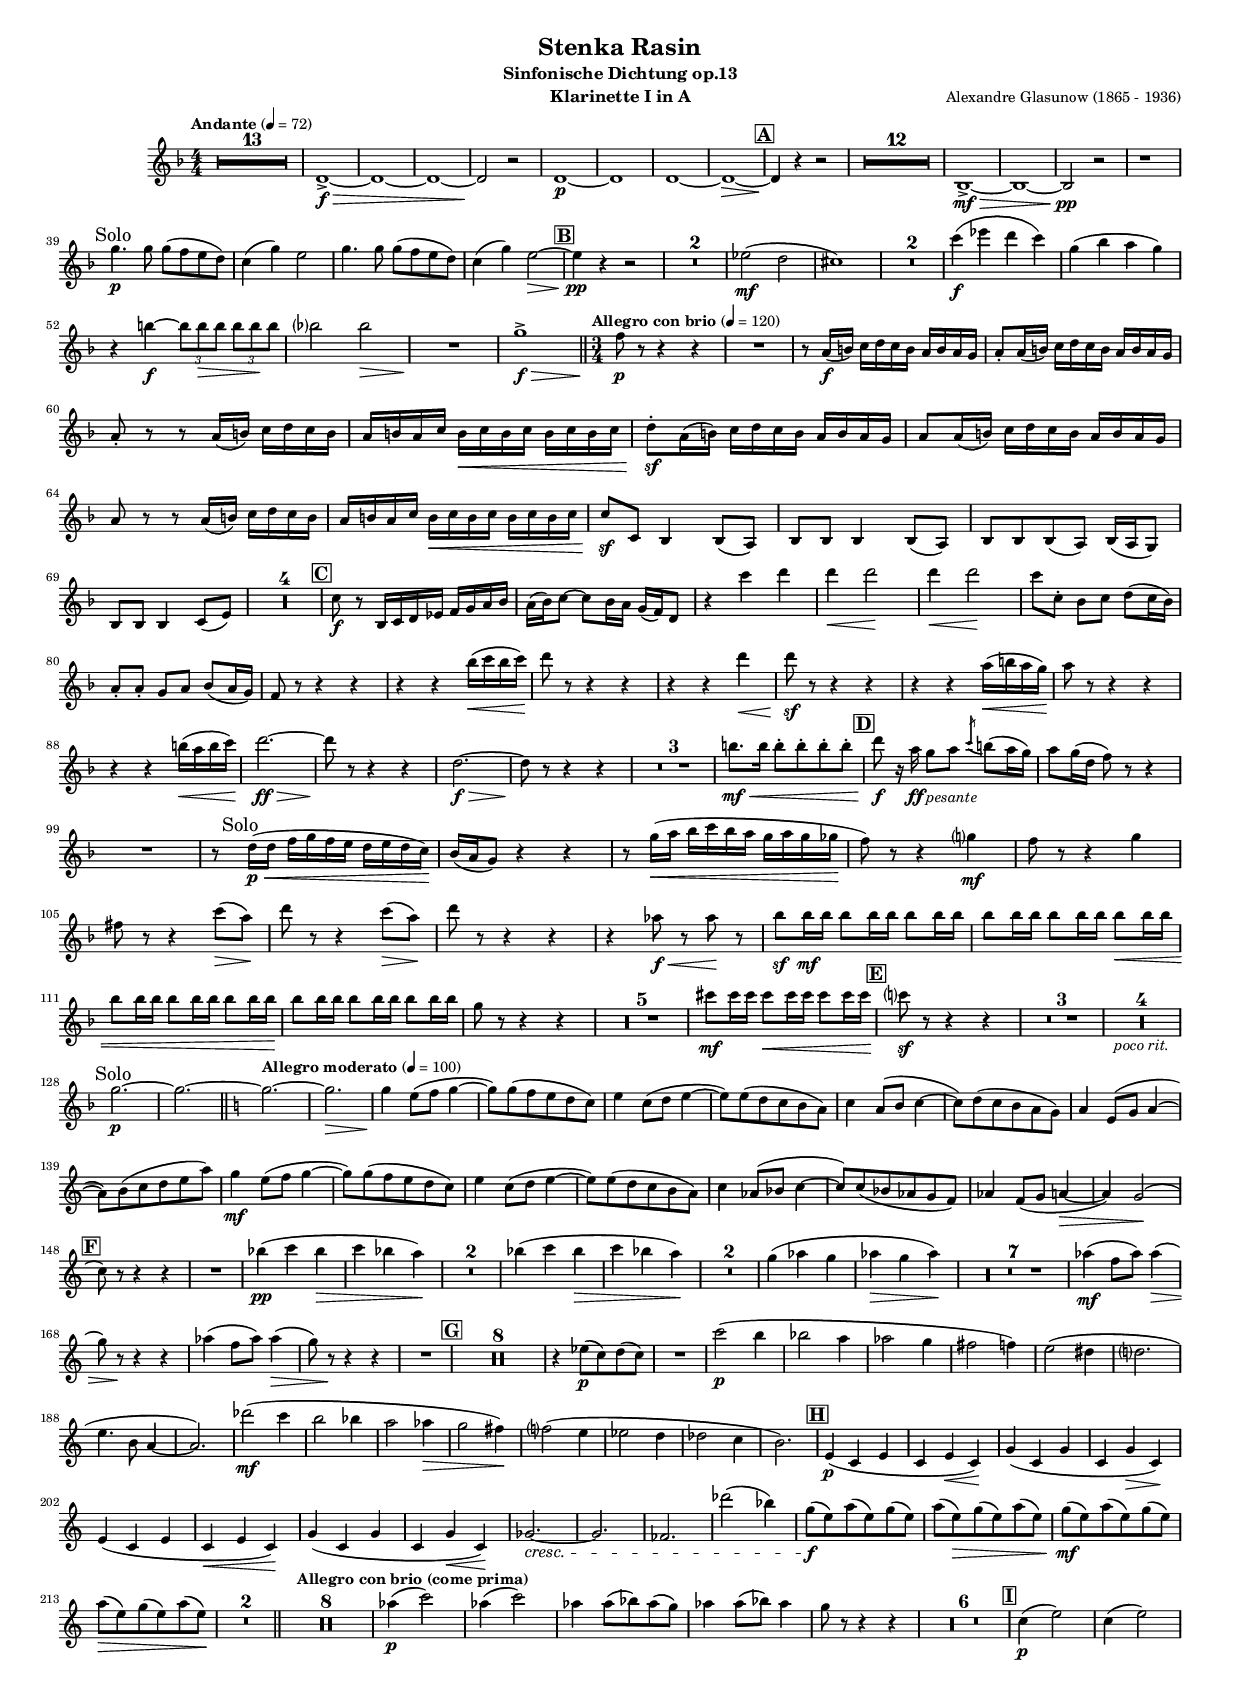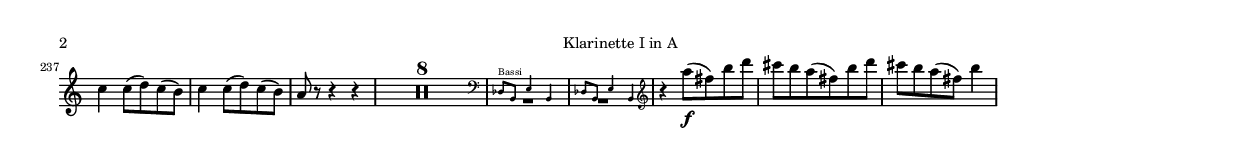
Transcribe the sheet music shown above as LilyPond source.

%{
%}

\version "2.18.2"
\language "deutsch"

\paper {
    top-margin = 10\mm
    bottom-margin = 10\mm
    left-margin = 10\mm
    right-margin = 10\mm
    ragged-last = ##t
}
  
\header{
  title = "Stenka Rasin"
  subtitle = "Sinfonische Dichtung op.13"
  composer = "Alexandre Glasunow (1865 - 1936)"
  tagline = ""
}

% Adapt this for automatic line-breaks
mBreak = { \break }
#(set-global-staff-size 13)

% Useful snippets
pDolce = \markup { \dynamic p \italic \bold "dolce" }
pesante = _\markup {\italic {"pesante"} }
pocoRit = _\markup {\italic {"poco rit."} }


clarinet_I_in_A_Music = {
  \relative c' {
    \transposition a
    \key f \major
    \numericTimeSignature
    \time 4/4
    \tempo "Andante" 4 = 72

    % page 1 line 1
    R1*13 |
    d1->\f\>~ |
    d~ |
    d~ |
    d2\! r2 |
    d1\p~ |
    d |
    d1~ |
    d1~\> |
    \mark #1
    d4\! r4 r2 |
    R1*12 |
    b1->\mf\>~ |
    b~ |
    b2\pp r2 |
    r1 |
    \mBreak
    
    % page 1 line 2
    \mark "Solo"
    g''4.\p g8 g( f e d) |
    c4( g') e2 |
    g4. g8 g( f e d) |
    c4( g') e2\>~ |
    \mark #2
    e4\pp r4 r2 |
    R1*2 |
    es2\mf( d |
    cis1) |
    R1*2 |
    c'4\f( es d c) |
    g( b a g) |
    \mBreak
    
    % page 1 line 3
    r4 h~\f \tuplet 3/2 { h8 h\> h } \tuplet 3/2 { h8 h\! h }  |
    b2 b2 \> |
    R1\! |
    g1->\f\> |
    \bar "||" \time 3/4 \tempo "Allegro con brio" 4 = 120
    f8\p\! r8 r4 r4 |
    R2. |
    r8 a,16\f( h) c d c h a h a g |
    a8-. a16( h) c d c h a h a g |
    \mBreak
    
    % page 1 line 4
    a8-. r r a16( h) c d c h |
    a h a c h\< c h c h c h c |
    d8-.\sf a16( h) c d c h a h a g |
    a8 a16( h) c d c h a h a g |
    \mBreak
    
    % page 1 line 5
    a8 r r a16( h) c d c h |
    a h a c h\< c h c h c h c |
    c8\sf c, b4 b8( a) |
    b b b4 b8( a) |
    b b b( a) b16( a g8) |
    \mBreak

    % page 1 line 6
    b b b4 c8( e) |
    R2.*4 |
    \mark #3
    c'8\f r b,16 c d es f g a b |
    a( b) c8~ c b16 a g( f) d8 |
    r4 c'' d |
    d\< d2\! |
    d4\< d2\! |
    c8 c,-. b c d( c16 b) |
    \mBreak
    
    % page 1 line 7
    a8-. a-. g a b( a16 g) |
    f8 r r4 r |
    r r b'16(\< c b c)\! |
    d8 r8 r4 r |
    r r d\< |
    d8\sf r8 r4 r |
    r r a16(\< h a g)\! |
    a8 r8 r4 r |
    \mBreak
    
    % page 1 line 8
    r4 r h16(\< a h c) |
    d2.\ff\>~ |
    d8\! r8 r4 r |
    d,2.\f\>~ |
    d8\! r8 r4 r |
    R2.*3 |
    h'8.\mf\< h16 h8-. h-. h-. h-. |
    \mark #4
    d\f r16 a\ff g8\pesante a \acciaccatura { c8 } h( a16 g) |
    a8 g16( d f8) r8 r4 |
    \mBreak
    
    % page 1 line 9
    R2. |
    r8 \mark Solo d16\p\<( d f g f e d e d c\! ) |
    b16( a g8) r4 r |
    r8 g'16(\< a b c b a g a g ges\! |
    f8) r8 r4 g\mf |
    f8 r8 r4 g |
    \mBreak
    
    % page 1 line 10
    fis8 r8 r4 c'8(\> a)\! |
    d8 r8 r4 c8(\> a)\! |
    d8 r8 r4 r |
    r4 as8\f\< r as\! r |
    b8\sf b16\mf b b8 b16 b b8 b16 b |
    b8 b16 b b8 b16 b b8\< b16 b |
    \mBreak
    
    % page 1 line 11
    b8 b16 b b8 b16 b b8 b16 b\! |
    b8 b16 b b8 b16 b b8 b16 b |
    g8 r8 r4 r |
    R2.*5 |
    cis8\mf cis16 cis cis8\< cis16 cis cis8 cis16 cis |
    \mark #5
    c8\sf r8 r4 r4 |
    R2.*3 |
    R2.*4\pocoRit |
    \mBreak
  }
}

clarinet_I_in_B_Music = {
  \relative c' {

    % page 2 line 1
    \mark Solo
    g''2.\p~ |
    g2.~ |
    \bar "||"
    \tempo "Allegro moderato" 4 = 100
    \key c \major
    g2.~ |
    g2.\> |
    g4\! e8( f g4~ |
    g8) g( f e d c) |
    e4 c8( d e4~ |
    e8) e( d c h a) |
    c4 a8( h c4~ |
    c8) d( c h a g) |
    a4 e8( g a4~ |
    \mBreak
    
    % page 2 line 2
    a8) h( c d e a) |
    g4\mf e8( f g4~ |
    g8) g( f e d c) |
    e4 c8( d e4~ |
    e8) e( d c h a) |
    c4 as8( b c4~ |
    c8) c( b as g f) |
    as4 f8( g a4~\> |
    a4) g2(\! |
    \mBreak
    
    % page 2 line 3
    \mark #6
    c8) r8 r4 r |
    R2. |
    b'4\pp( c b\> |
    c4 b a)\! |
    R2.*2 |
    b4( c b\> |
    c4 b a)\! |
    R2.*2 |
    g4( as g |
    as4\> g as)\! |
    R2.*7 |
    as4(\mf f8 as) as4(\> |
    \mBreak

    % page 2 line 4
    g8) r8\! r4 r |
    as4( f8 as) as4(\> |
    g8) r8\! r4 r |
    R2. |
    \mark #7
    R2.*8 |
    r4 es8(\p c) d( c) |
    R2. |
    c'2(\p h4 |
    b2 a4 |
    as2 g4 |
    fis2 f4) |
    e2( dis4 |
    d2. |
    \mBreak
    
    % page 2 line 5
    e4. h8 a4~ |
    a2.) |
    des'2(\mf c4 |
    h2 b4 |
    a2 as4\> |
    g2 fis4)\! |
    f2( e4 |
    es2 d 4 |
    des2 c4 |
    h2.) |
    \mark #8
    e,4(\p c e |
    c e\< c)\! |
    g'4( c, g' |
    c, g'\> c,)\! |
    \mBreak
    
    % page 2 line 6
    e4( c e |
    c\< e c)\! |
    g'4( c, g' |
    c, g'\< c,)\! |
    ges'2.\cresc~ |
    ges2. |
    fes2. |
    des''2( b4) |
    g8(\f e) a( e) g( e) |
    a8( e)\> g( e) a( e) |
    g8(\mf e) a( e) g( e) |
    \mBreak
    
    % page 2 line 7
    a8(\> e) g( e) a( e)\! |
    R2.*2 |
    \bar "||" \tempo "Allegro con brio (come prima)"
    R2.*8 |
    as4(\p c2) |
    as4( c2) |
    as4 as8( b) as( g) |
    as4 as8( b) as4 |
    g8 r8 r4 r |
    R2.*6 |
    \mark #9
    c,4(\p e2)
    c4( e2)
    \mBreak
    
    % page 2 line 8
    c4 c8( d) c( h) |
    c4 c8( d) c( h) |
    a8 r8 r4 r |
    R2.*8 |
    <<
      {
       \override MultiMeasureRest.staff-position = #-4
        R2.*2
        \revert MultiMeasureRest.staff-position
      }
      \new CueVoice {
        \cueClef "bass" \stemUp des,,8^"Bassi" h e4 h | des8 h e4 h | \cueClefUnset
      }
    >>
    r4 a'''8(\f fis) h d |
    cis8 h a( fis) h d |
    cis8 h a( fis) h4 |
    \mBreak
  }
}

clarinet_II_in_A_Music = {
  \relative c' {
    \transposition a
    \key f \major
    \numericTimeSignature
    \time 4/4
    \tempo "Andante" 4 = 72

    % line 1
  }
}

\bookpart {
  \header{
    instrument = "Klarinette I in A"
  }
  \score {
    \new Staff {
      \compressFullBarRests
      % Make grace notes smaller and more fragile
      $(add-grace-property 'Voice 'NoteHead 'font-size '-5)
      $(add-grace-property 'Voice 'Slur 'height-limit '0.5)
      $(add-grace-property 'Voice 'Flag 'font-size '-5)
      $(add-grace-property 'Voice 'Stem 'length '8)
      $(add-grace-property 'Voice 'Beam 'beam-thickness '0.3)
      $(add-grace-property 'Voice 'Beam 'length-fraction '0.5)
      $(add-grace-property 'Voice 'Beam 'shorten '1)
      \set Score.markFormatter = #format-mark-box-alphabet
      \override DynamicLineSpanner.staff-padding = #3
      \accidentalStyle Score.modern-cautionary
      \new Voice {
        {
          % \transpose b a
          \clarinet_I_in_A_Music
        }
        \clarinet_I_in_B_Music
      }
    }
  }
}

\bookpart {
  \header{
    instrument = "Klarinette II in A"
  }
  \score {
    \new Staff {
      \compressFullBarRests
      % Make grace notes smaller and more fragile
      $(add-grace-property 'Voice 'NoteHead 'font-size '-5)
      $(add-grace-property 'Voice 'Slur 'height-limit '0.5)
      $(add-grace-property 'Voice 'Flag 'font-size '-5)
      $(add-grace-property 'Voice 'Stem 'length '8)
      $(add-grace-property 'Voice 'Beam 'beam-thickness '0.3)
      $(add-grace-property 'Voice 'Beam 'length-fraction '0.5)
      $(add-grace-property 'Voice 'Beam 'shorten '1)
      \set Score.markFormatter = #format-mark-box-alphabet
      \override DynamicLineSpanner.staff-padding = #3
      \accidentalStyle Score.modern-cautionary
      \new Voice {
        {
          % \transpose b a
          \clarinet_II_in_A_Music
        }
      }
    }
  }
}
